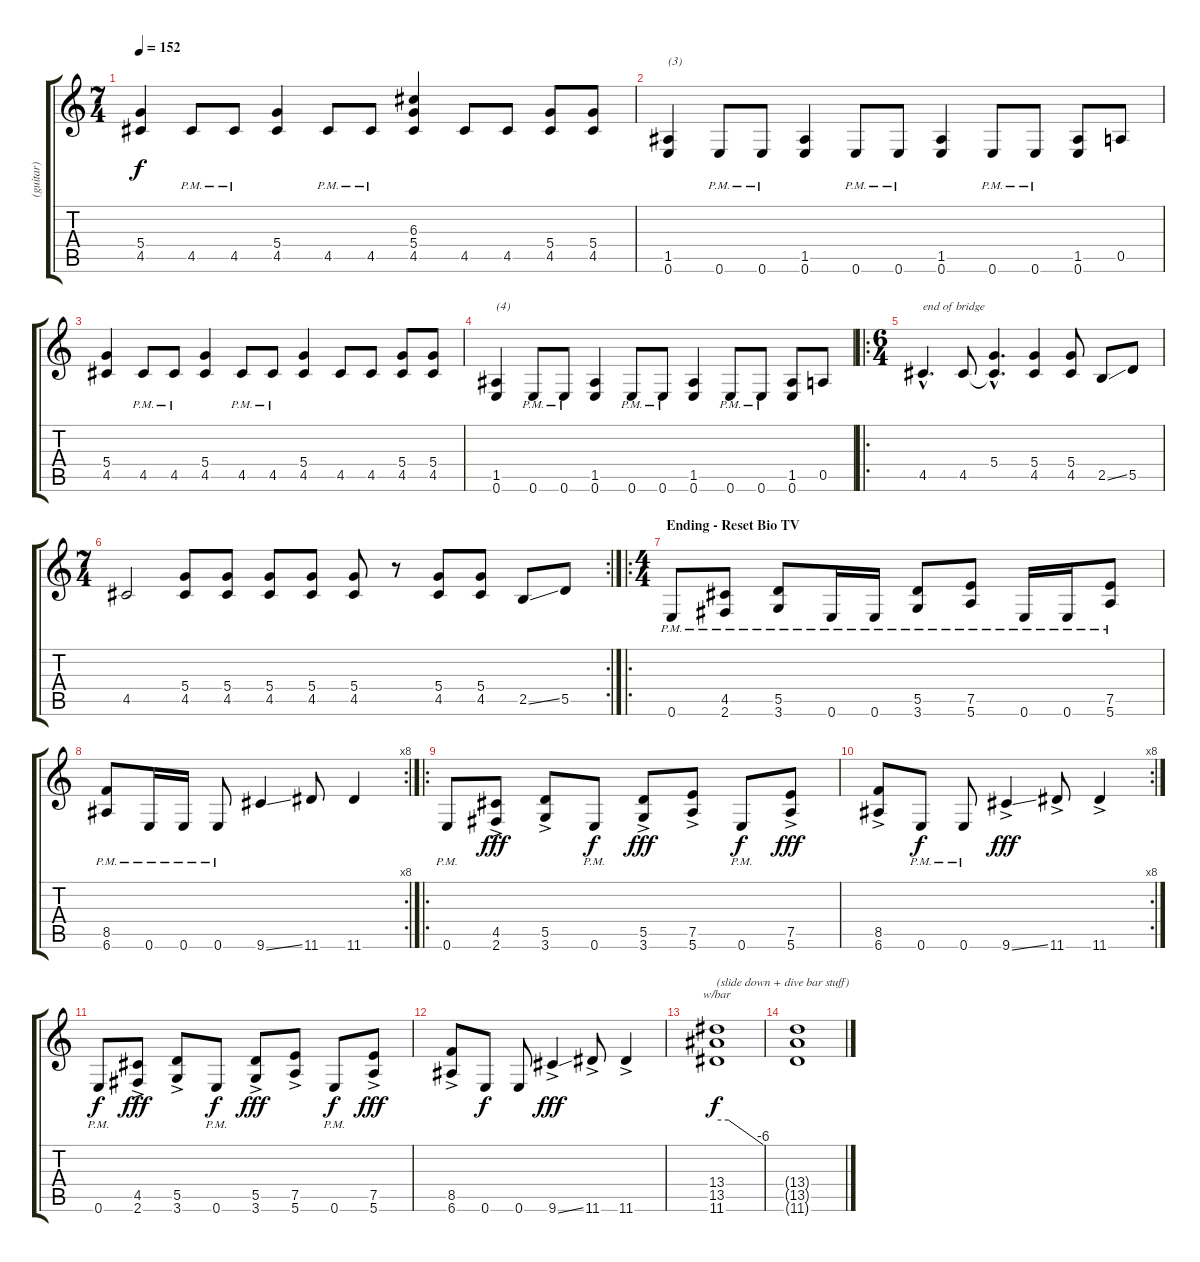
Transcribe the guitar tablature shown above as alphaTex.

\track ("(guitar)" "(guitar)") {instrument overdrivenguitar}
\staff {score tabs}
\tuning (E4 B3 G3 D3 A2 E2) {hide}
\ts (7 4)
\tempo 152
\clef g2
\ks c
(5.4 4.5).4{dy f} 4.5{pm}.8 4.5{pm}.8 (5.4 4.5).4 4.5{pm}.8 4.5{pm}.8 (6.3 5.4 4.5).4 4.5.8 4.5.8 (5.4 4.5).8 (5.4 4.5).8 |
(1.5 0.6).4{txt "(3)"} 0.6{pm}.8 0.6{pm}.8 (1.5 0.6).4 0.6{pm}.8 0.6{pm}.8 (1.5 0.6).4 0.6{pm}.8 0.6{pm}.8 (1.5 0.6).8 0.5.8 |
(5.4 4.5).4 4.5{pm}.8 4.5{pm}.8 (5.4 4.5).4 4.5{pm}.8 4.5{pm}.8 (5.4 4.5).4 4.5.8 4.5.8 (5.4 4.5).8 (5.4 4.5).8 |
(1.5 0.6).4{txt "(4)"} 0.6{pm}.8 0.6{pm}.8 (1.5 0.6).4 0.6{pm}.8 0.6{pm}.8 (1.5 0.6).4 0.6{pm}.8 0.6{pm}.8 (1.5 0.6).8 0.5.8 |
\ro
\ts (6 4)
4.5{hac}.4{d txt "end of bridge"} 4.5.8 (5.4{hac} 4.5{hac t}).4{d} (5.4 4.5).4 (5.4 4.5).8 2.5{ss}.8 5.5.8 |
\rc 2
\ts (7 4)
4.5.2 (5.4 4.5).8 (5.4 4.5).8 (5.4 4.5).8 (5.4 4.5).8 (5.4 4.5).8 r.8 (5.4 4.5).8 (5.4 4.5).8 2.5{ss}.8 5.5.8 |
\ro
\ts (4 4)
\section ("" "Ending - Reset Bio TV")
0.6{pm}.8 (4.5{pm} 2.6{pm}).8 (5.5{pm} 3.6{pm}).8 0.6{pm}.16 0.6{pm}.16 (5.5{pm} 3.6{pm}).8 (7.5{pm} 5.6{pm}).8 0.6{pm}.16 0.6{pm}.16 (7.5{pm} 5.6{pm}).8 |
\rc 8
(8.5{pm} 6.6{pm}).8 0.6{pm}.16 0.6{pm}.16 0.6{pm}.8 9.6{ss}.4 11.6.8 11.6.4 |
\ro
0.6{pm}.8 (4.5{ac} 2.6{ac}).8{dy fff} (5.5{ac} 3.6{ac}).8 0.6{pm}.8{dy f} (5.5{ac} 3.6{ac}).8{dy fff} (7.5{ac} 5.6{ac}).8 0.6{pm}.8{dy f} (7.5{ac} 5.6{ac}).8{dy fff} |
\rc 8
(8.5{ac} 6.6{ac}).8 0.6{pm}.8{dy f} 0.6{pm}.8 9.6{ss ac}.4{dy fff} 11.6{ac}.8 11.6{ac}.4 |
0.6{pm}.8{dy f} (4.5{ac} 2.6{ac}).8{dy fff} (5.5{ac} 3.6{ac}).8 0.6{pm}.8{dy f} (5.5{ac} 3.6{ac}).8{dy fff} (7.5{ac} 5.6{ac}).8 0.6{pm}.8{dy f} (7.5{ac} 5.6{ac}).8{dy fff} |
(8.5{ac} 6.6{ac}).8 0.6.8{dy f} 0.6.8 9.6{ss ac}.4{dy fff} 11.6{ac}.8 11.6{ac}.4 |
(13.4 13.5 11.6).1{tbe (custom default 0 0 15 0 60 -24) txt "(slide down + dive bar stuff)" dy f} |
(13.4{t} 13.5{t} 11.6{t}).1
